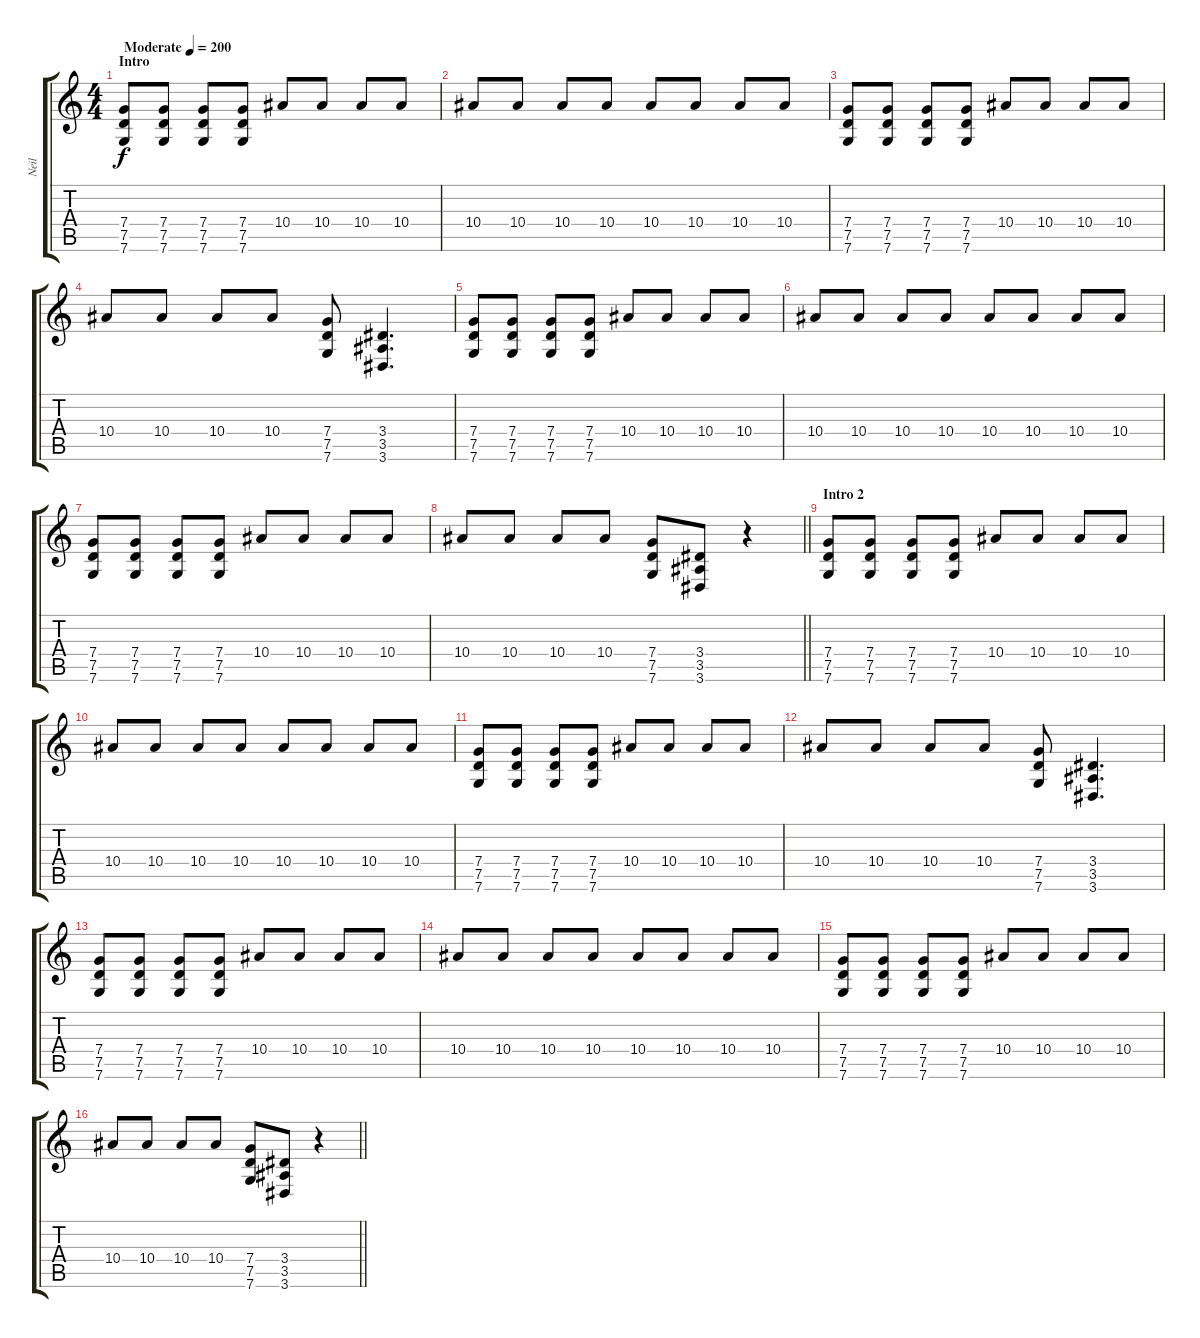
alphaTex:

\track ("Neil" "Neil") {instrument distortionguitar}
\staff {score tabs}
\tuning (D4 A3 F3 C3 G2 C2) {hide}
\ts (4 4)
\section ("" "Intro")
\tempo (200 "Moderate")
\clef g2
\ks c
(7.4 7.5 7.6).8{dy f instrument distortionguitar} (7.4 7.5 7.6).8 (7.4 7.5 7.6).8 (7.4 7.5 7.6).8 10.4.8 10.4.8 10.4.8 10.4.8 |
10.4.8 10.4.8 10.4.8 10.4.8 10.4.8 10.4.8 10.4.8 10.4.8 |
(7.4 7.5 7.6).8 (7.4 7.5 7.6).8 (7.4 7.5 7.6).8 (7.4 7.5 7.6).8 10.4.8 10.4.8 10.4.8 10.4.8 |
10.4.8 10.4.8 10.4.8 10.4.8 (7.4 7.5 7.6).8 (3.4 3.5 3.6).4{d} |
(7.4 7.5 7.6).8 (7.4 7.5 7.6).8 (7.4 7.5 7.6).8 (7.4 7.5 7.6).8 10.4.8 10.4.8 10.4.8 10.4.8 |
10.4.8 10.4.8 10.4.8 10.4.8 10.4.8 10.4.8 10.4.8 10.4.8 |
(7.4 7.5 7.6).8 (7.4 7.5 7.6).8 (7.4 7.5 7.6).8 (7.4 7.5 7.6).8 10.4.8 10.4.8 10.4.8 10.4.8 |
\barLineRight lightlight
10.4.8 10.4.8 10.4.8 10.4.8 (7.4 7.5 7.6).8 (3.4 3.5 3.6).8 r.4 |
\section ("" "Intro 2")
(7.4 7.5 7.6).8 (7.4 7.5 7.6).8 (7.4 7.5 7.6).8 (7.4 7.5 7.6).8 10.4.8 10.4.8 10.4.8 10.4.8 |
10.4.8 10.4.8 10.4.8 10.4.8 10.4.8 10.4.8 10.4.8 10.4.8 |
(7.4 7.5 7.6).8 (7.4 7.5 7.6).8 (7.4 7.5 7.6).8 (7.4 7.5 7.6).8 10.4.8 10.4.8 10.4.8 10.4.8 |
10.4.8 10.4.8 10.4.8 10.4.8 (7.4 7.5 7.6).8 (3.4 3.5 3.6).4{d} |
(7.4 7.5 7.6).8 (7.4 7.5 7.6).8 (7.4 7.5 7.6).8 (7.4 7.5 7.6).8 10.4.8 10.4.8 10.4.8 10.4.8 |
10.4.8 10.4.8 10.4.8 10.4.8 10.4.8 10.4.8 10.4.8 10.4.8 |
(7.4 7.5 7.6).8 (7.4 7.5 7.6).8 (7.4 7.5 7.6).8 (7.4 7.5 7.6).8 10.4.8 10.4.8 10.4.8 10.4.8 |
\barLineRight lightlight
10.4.8 10.4.8 10.4.8 10.4.8 (7.4 7.5 7.6).8 (3.4 3.5 3.6).8 r.4
